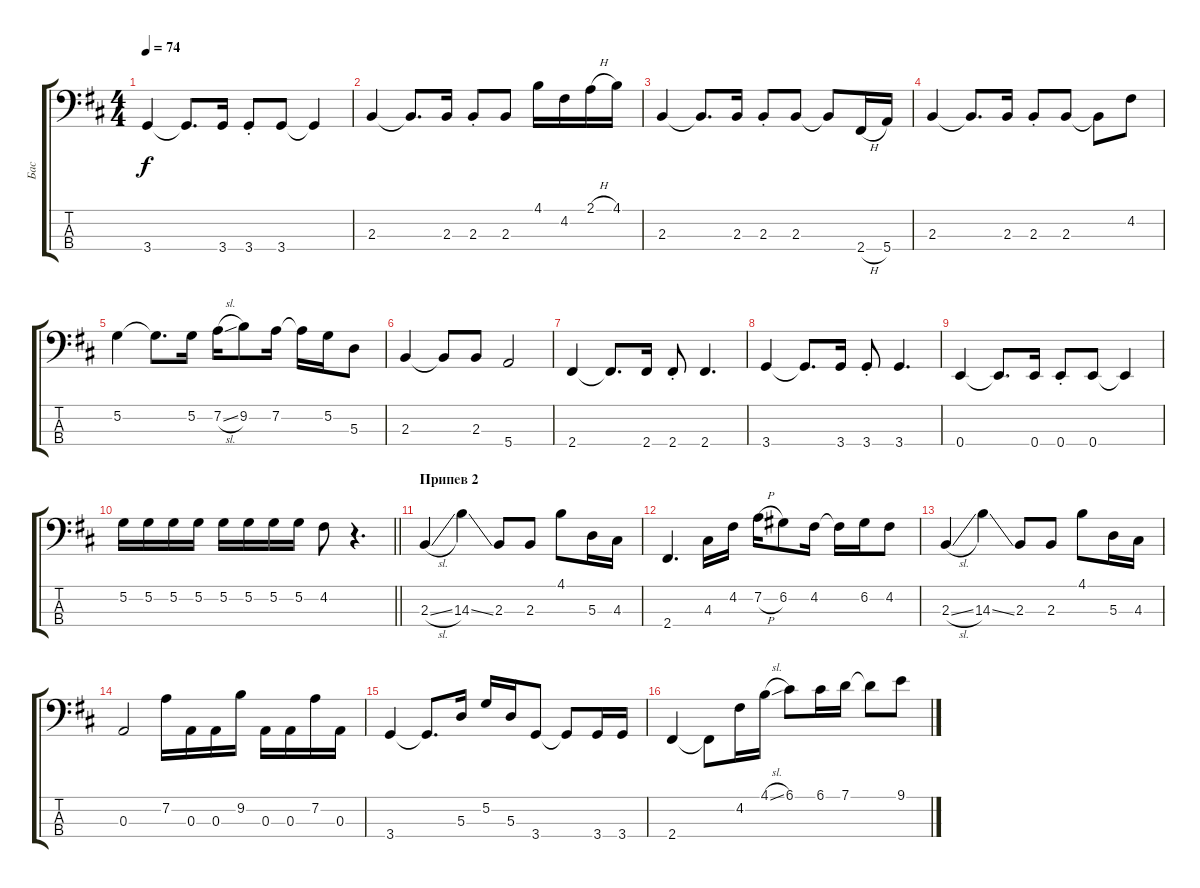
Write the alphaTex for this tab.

\track ("Бас" "Бас") {instrument electricbassfinger}
\staff {score tabs}
\tuning (G2 D2 A1 E1) {hide}
\ts (4 4)
\tempo 74
\clef f4
\ks bminor
3.4.4{dy f} 3.4{t}.8{d} 3.4.16 3.4{st}.8 3.4.8 3.4{t}.4 |
2.3.4 2.3{t}.8{d} 2.3.16 2.3{st}.8 2.3.8 4.1.16 4.2.16 2.1{h}.16 4.1.16 |
2.3.4 2.3{t}.8{d} 2.3.16 2.3{st}.8 2.3.8 2.3{t}.8 2.4{h}.16 5.4.16 |
2.3.4 2.3{t}.8{d} 2.3.16 2.3{st}.8 2.3.8 2.3{t}.8 4.2.8 |
5.2.4 5.2{t}.8{d} 5.2.16 7.2{sl}.16 9.2.8 7.2.16 7.2{t}.16 5.2.16 5.3.8 |
2.3.4 2.3{t}.8 2.3.8 5.4.2 |
2.4.4 2.4{t}.8{d} 2.4.16 2.4{st}.8 2.4.4{d} |
3.4.4 3.4{t}.8{d} 3.4.16 3.4{st}.8 3.4.4{d} |
0.4.4 0.4{t}.8{d} 0.4.16 0.4{st}.8 0.4.8 0.4{t}.4 |
\barLineRight lightlight
5.2.16 5.2.16 5.2.16 5.2.16 5.2.16 5.2.16 5.2.16 5.2.16 4.2.8 r.4{d} |
\section ("" "Припев 2")
2.3{sl}.4 14.3{ss}.4 2.3.8 2.3.8 4.1.8 5.3.16 4.3.16 |
2.4.4{d} 4.3.16 4.2.16 7.2{h}.16 6.2.8 4.2.16 4.2{t}.16 6.2.16 4.2.8 |
2.3{sl}.4 14.3{ss}.4 2.3.8 2.3.8 4.1.8 5.3.16 4.3.16 |
0.3.2 7.2.16 0.3.16 0.3.16 9.2.16 0.3.16 0.3.16 7.2.16 0.3.16 |
3.4.4 3.4{t}.8{d} 5.3.16 5.2.16 5.3.16 3.4.8 3.4{t}.8 3.4.16 3.4.16 |
2.4.4 2.4{t}.8 4.2.16 4.1{sl}.16 6.1.8 6.1.16 7.1.16 7.1{t}.8 9.1.8
